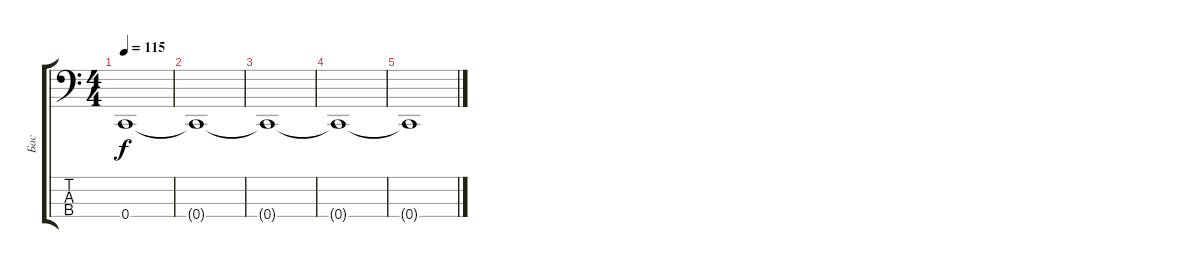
\track ("Бас" "Бас") {instrument electricbassfinger}
\staff {score tabs}
\tuning (F2 C2 G1 C1) {hide}
\ts (4 4)
\tempo 115
\clef f4
\ks c
0.4{t}.1{dy f} |
0.4{t}.1 |
0.4{t}.1 |
0.4{t}.1 |
0.4{t}.1
